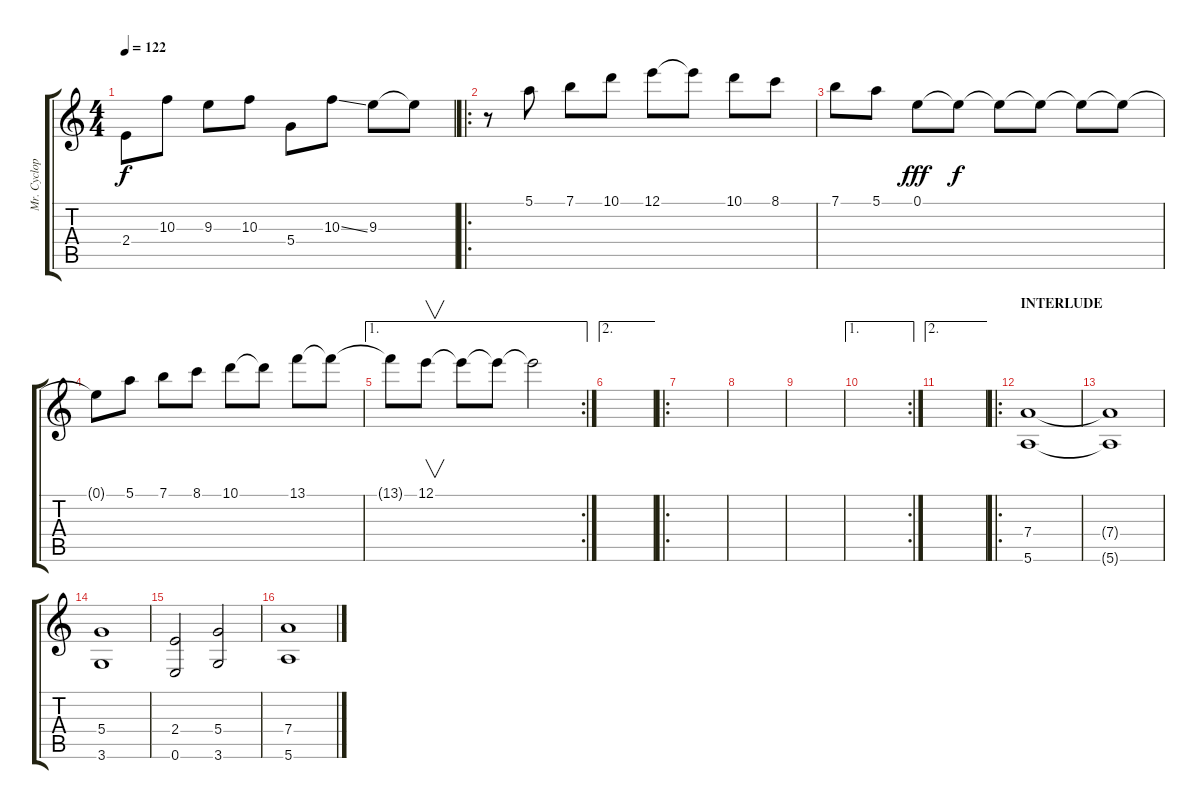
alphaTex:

\track ("Mr. Cyclop" "Mr. Cyclop") {instrument distortionguitar}
\staff {score tabs}
\tuning (E4 B3 G3 D3 A2 E2) {hide}
\ts (4 4)
\tempo 122
\clef g2
\ks c
2.4.8{dy f} 10.3.8 9.3.8 10.3.8 5.4.8 10.3{ss}.8 9.3.8 9.3{t}.8 |
\ro
r.8{volume 13 instrument overdrivenguitar} 5.1.8 7.1.8 10.1.8 12.1.8 12.1{t}.8 10.1.8 8.1.8 |
7.1.8 5.1.8 0.1.8{dy fff} 0.1{t}.8{dy f} 0.1{t}.8 0.1{t}.8 0.1{t}.8 0.1{t}.8 |
0.1{t}.8 5.1.8 7.1.8 8.1.8 10.1.8 10.1{t}.8 13.1.8 13.1{t}.8 |
\ae 1
\rc 2
13.1{t}.8 12.1.8{v} 12.1{t}.8 12.1{t}.8 12.1{t}.2 |
\ae 2
|
\ro
|
|
|
\ae 1
\rc 2
|
\ae 2
|
\ro
\section ("" "INTERLUDE")
(7.4 5.6).1 |
(7.4{t} 5.6{t}).1 |
(5.4 3.6).1 |
(2.4 0.6).2 (5.4 3.6).2 |
(7.4 5.6).1
